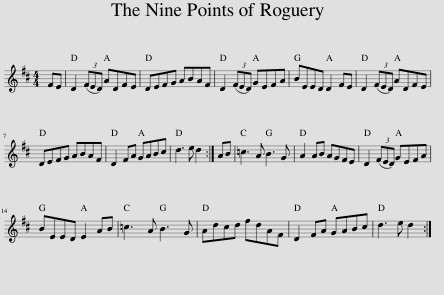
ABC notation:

X:1
L:1/8
M:4/4
I:linebreak $
K:D
V:1 treble
V:1
 FE | D2 (3(FED) ADFE | DEFG ABAF | D2 (3(FED) GEFA | BEED D2 FE | %5
 D2 (3(FED) ADFE |$ DEFG ABAF | D2 FA GABc | d3 e d2 :| AB | %10
 =c3 A B3 G | A2 AB AGFE | D2 (3(FED) GEFA |$ BEED E2 AB | =c3 A B3 G | %15
 Adcd fdAF | D2 FA GABc | d3 e d2 :| %18
